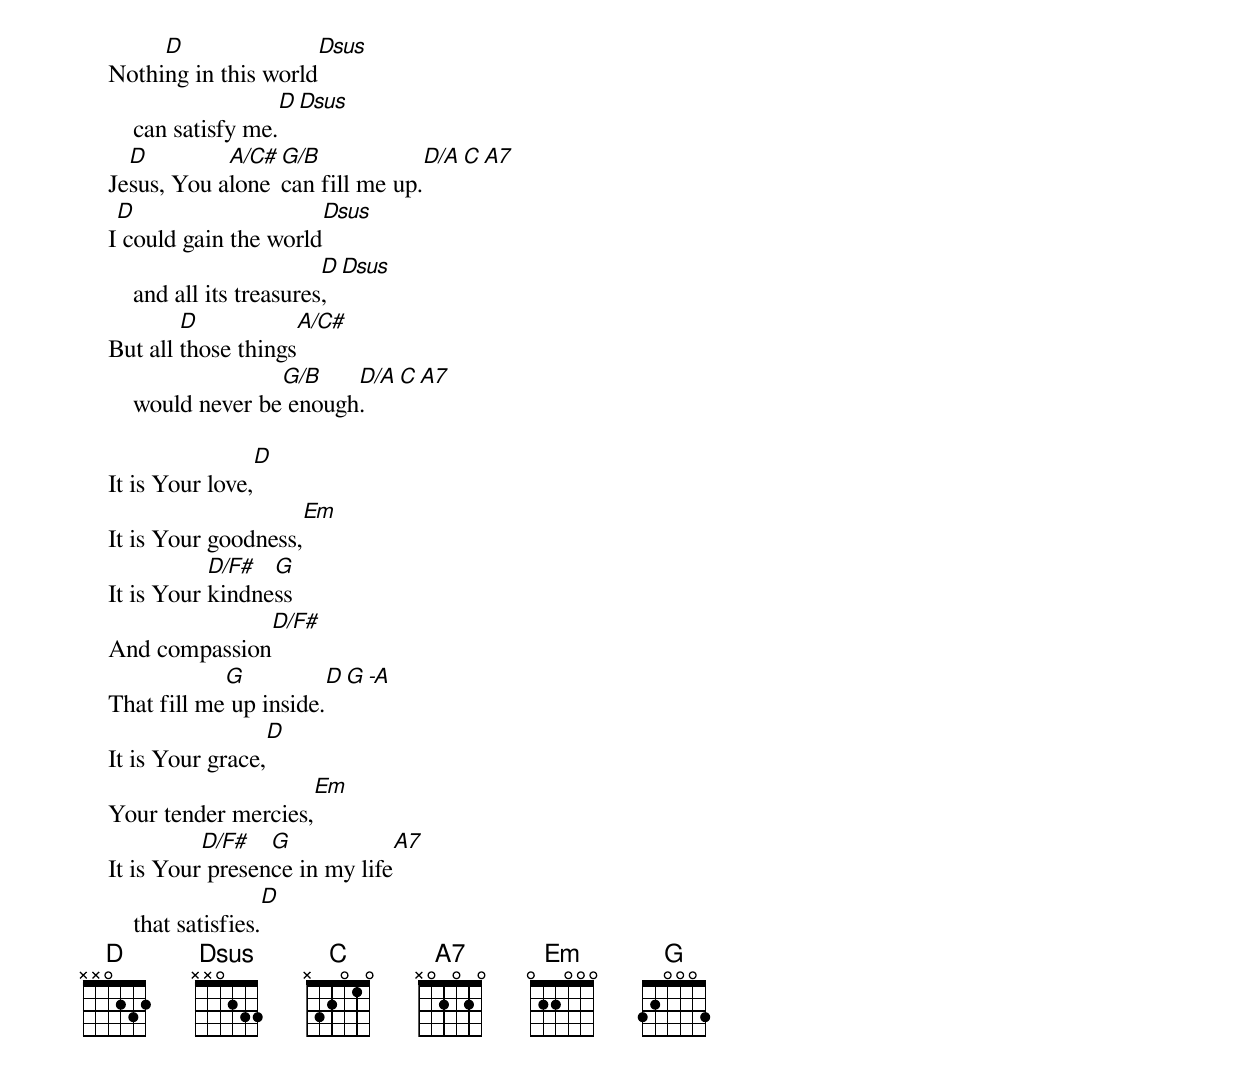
         D                        Dsus
    Nothing in this world
                         D          Dsus
        can satisfy me.
      D         A/C# G/B               D/A      C    A7
    Jesus, You alone can fill me up.
     D                                Dsus
    I could gain the world
                             D                Dsus
        and all its treasures,
            D                  A/C#
    But all those things
                      G/B    D/A    C      A7
        would never be enough.

                           D
    It is Your love,
                           Em
    It is Your goodness,
               D/F#  G
    It is Your kindness
                       D/F#
    And compassion
                G            D   G -A
    That fill me up inside.
                          D
    It is Your grace,
                                Em
    Your tender mercies,
              D/F#   G                            A7
    It is Your presence in my life
                           D
        that satisfies.
